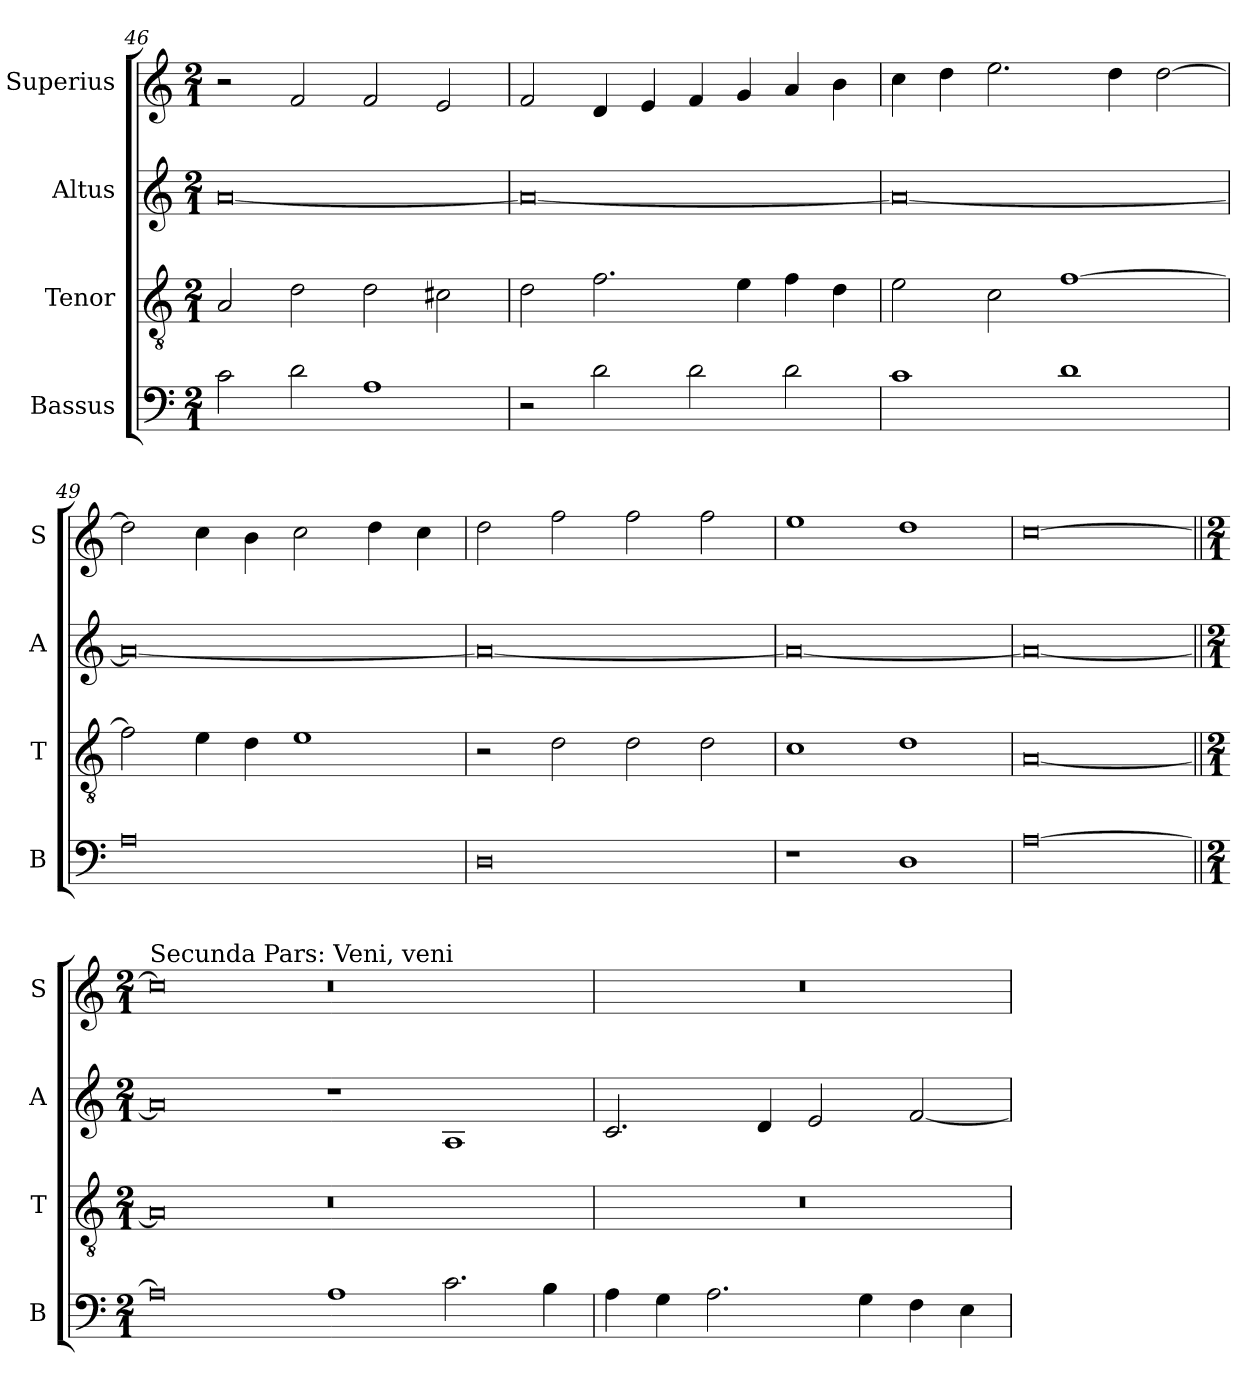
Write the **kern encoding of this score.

**kern	**kern	**kern	**kern
*part4	*part3	*part2	*part1
*staff4	*staff3	*staff2	*staff1
*I"Bassus	*I"Tenor	*I"Altus	*I"Superius
*I'B	*I'T	*I'A	*I'S
*clefF4	*clefGv2	*clefG2	*clefG2
*k[]	*k[]	*k[]	*k[]
*C:	*C:	*C:	*C:
*M2/1	*M2/1	*M2/1	*M2/1
=46	=46	=46	=46
2c	2A	[0a	2r
2d	2d	.	2f
1A	2d	.	2f
.	2c#X	.	2e
=47	=47	=47	=47
2r	2d	0a_	2f
2d	2.f	.	4d
.	.	.	4e
2d	.	.	4f
.	4e	.	4g
2d	4f	.	4a
.	4d	.	4b
=48	=48	=48	=48
1c	2e	0a_	4cc
.	.	.	4dd
.	2c	.	2.ee
1d	[1f	.	.
.	.	.	4dd
.	.	.	[2dd
=49	=49	=49	=49
0A	2f]	0a_	2dd]
.	4e	.	4cc
.	4d	.	4b
.	1e	.	2cc
.	.	.	4dd
.	.	.	4cc
=50	=50	=50	=50
0D	2r	0a_	2dd
.	2d	.	2ff
.	2d	.	2ff
.	2d	.	2ff
=51	=51	=51	=51
1r	1c	0a_	1ee
1D	1d	.	1dd
=	=	=	=
[0A	[0A	0a_	[0cc
=||	=||	=||	=||
*M2/1	*M2/1	*M2/1	*M2/1
!	!	!	!LO:TX:a:t=Secunda Pars&colon; Veni, veni
0A]	0A]	0a]	0cc]
1A	0r	1r	0r
2.c	.	1A	.
4B	.	.	.
=52	=52	=52	=52
4A	0r	2.c	0r
4G	.	.	.
2.A	.	.	.
.	.	4d	.
.	.	2e	.
4G	.	.	.
4F	.	[2f	.
4E	.	.	.
=	=	=	=
*-	*-	*-	*-
